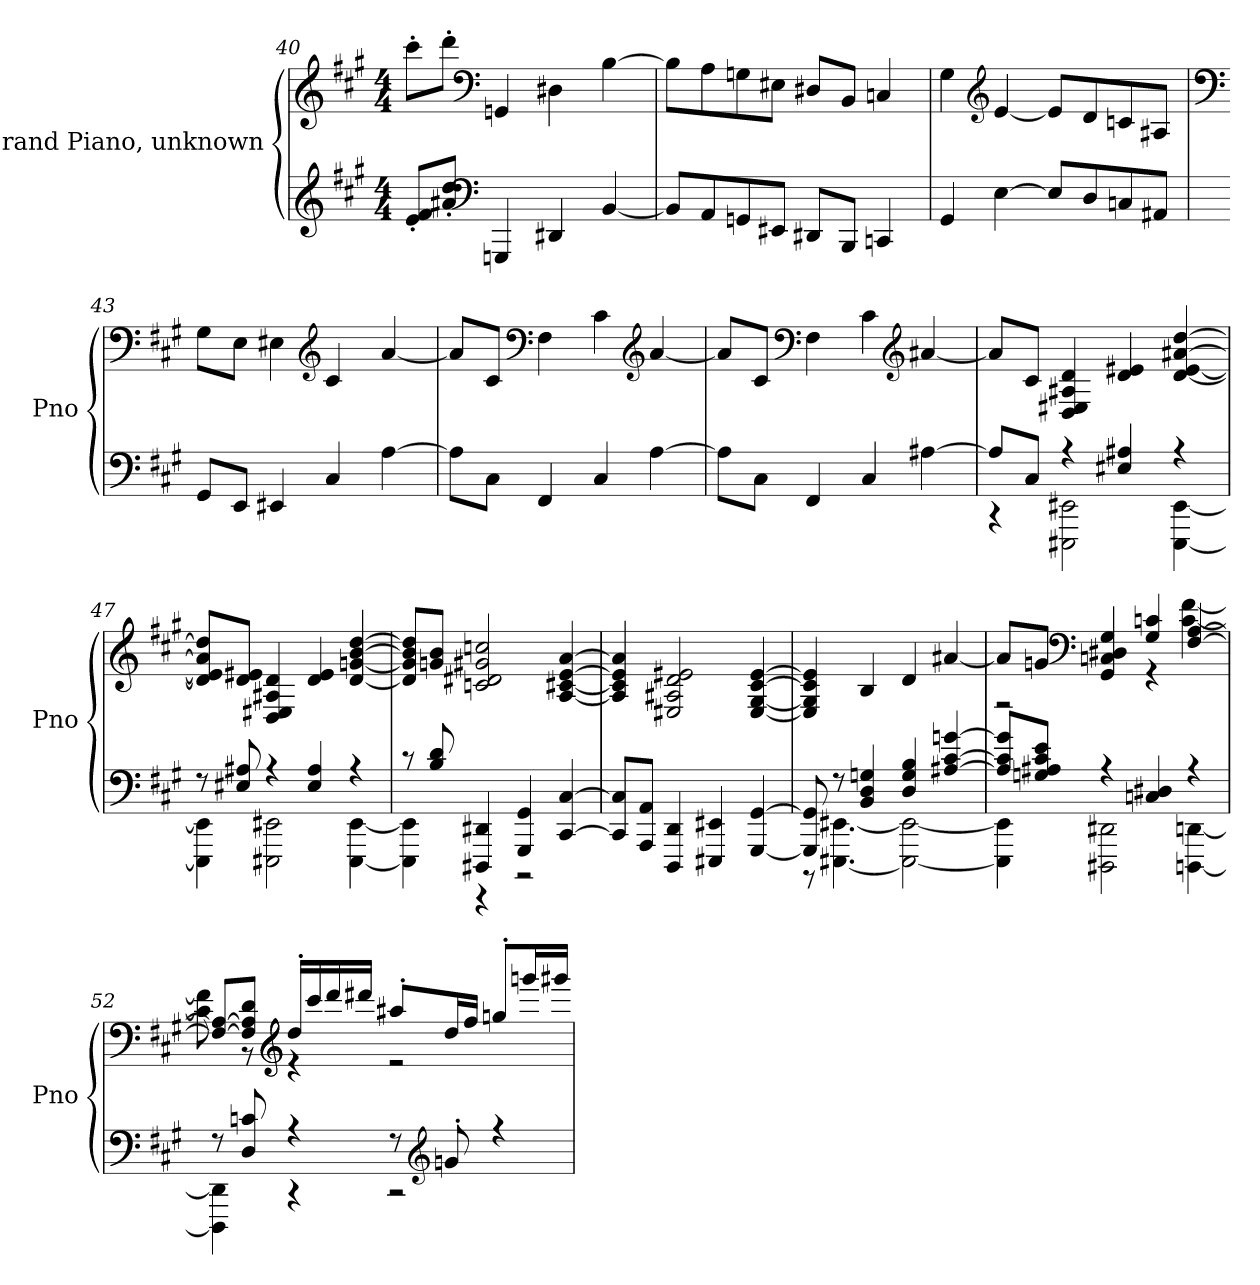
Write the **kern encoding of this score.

**kern	**kern
*part1	*part1
*staff2	*staff1
*I"Grand Piano, unknown	*
*I'Pno	*
!!LO:PB:g=z
*clefG2	*clefG2
*k[f#c#g#]	*k[f#c#g#]
*M4/4	*M4/4
=40	=40
8e/' 8f#/'L	8ccc#'\L
8a#X/' 8dd/'J	8ddd'\J
*clefF4	*clefF4
4GGGn/	4GGn/
4DD#X/	4D#X\
[4BB/	[4B\
=41	=41
8BB/L]	8B\L]
8AA/	8A\
8GGn/	8Gn\
8EE#X/J	8E#X\J
8DD#X/L	8D#X/L
8BBB/J	8BB/J
4CCn/	4Cn/
=42	=42
4GG#/	4G#\
*	*clefG2
[4E\	[4e/
8E/L]	8e/L]
8D/	8d/
8Cn/	8cn/
8AA#X/J	8A#X/J
=43	=43
*	*clefF4
8GG#/L	8G#\L
8EE/J	8E\J
4EE#X/	4E#X\
*	*clefG2
4C#/	4c#/
[4A\	[4a/
!!LO:LB:g=z
=44	=44
8A\L]	8a/L]
8C#\J	8c#/J
*	*clefF4
4FF#/	4F#\
4C#/	4c#\
*	*clefG2
[4A\	[4a/
=45	=45
8A\L]	8a/L]
8C#\J	8c#/J
*	*clefF4
4FF#/	4F#\
4C#/	4c#\
*	*clefG2
[4A#X\	[4a#X/
=46	=46
*^	*
8A#/L]	4r	8a#/L]
8C#/J	.	8c#/J
4r	2EEE#X\ 2EE#X\	4D/ 4E#X/ 4A#X/ 4d/
4E#X/ 4A#X/	.	4d/ 4e#X/
4r	[4EEE#\ [4EE#\	[4d/ [4e#/ [4a#X/ [4dd/
=47	=47	=47
8r	4EEE#\] 4EE#\]	8d/] 8e#/] 8a#/] 8dd/]L
8E#X/ 8A#X/	.	8d/ 8e#X/J
4r	2EEE#X\ 2EE#X\	4D/ 4E#X/ 4A#X/ 4d/
4E#/ 4A#/	.	4d/ 4e#/
4r	[4EEE#\ [4EE#\	[4d/ [4gn/ [4b/ [4dd/
!!LO:LB:g=z
=48	=48	=48
8r	4EEE#\] 4EE#\]	8d/] 8g/] 8b/] 8dd/]L
8B/ 8d/	.	8gn/ 8b/J
4DDD#X/ 4DD#X/	4r	2cn/ 2d#X/ 2g#X/ 2ccn/
4GGG#/ 4GG#/	2r	.
[4CC#/ [4C#/	.	[4A/ [4c#X/ [4e/ [4a/
*v	*v	*
=49	=49
8CC#/] 8C#/]L	4A/] 4c#/] 4e/] 4a/]
8AAA/ 8AA/J	.
4DDD/ 4DD/	2E#X/ 2A#X/ 2d/ 2e#X/
4EEE#X/ 4EE#X/	.
[4GGG#/ [4GG#/	[4E#/ [4G#/ [4c#/ [4e#/
=50	=50
*^	*
8GGG#/] 8GG#/]	8r	4E#/] 4G#/] 4c#/] 4e#/]
8r	[4.EEE#X\ [4.EE#X\	.
4BB/ 4D/ 4Gn/	.	4B/
4D/ 4G/ 4B/	2EEE#\_ 2EE#\_	4d/
[4A#X/ [4c#/ [4gn/	.	[4a#X/
=51	=51	=51
*	*	*^
8A#/] 8c#/] 8g/]L	4EEE#\] 4EE#\]	8a#/L]	2r
8Gn/ 8A#X/ 8c#/ 8e/J	.	8gn/J	.
*	*	*clefF4	*
4r	2DDD#X\ 2DD#X\	4GG#/ 4Cn/ 4D#X/ 4G#/	.
4Cn/ 4D#X/	.	4G#/ 4cn/	4r
4r	[4DDDn\ [4DDn\	[4F#/ [4A/	[4c\ [4f#\
!!LO:LB:g=z	!!
=52	=52	=52	=52
8r	4DDD\] 4DD\]	8F#/_ 8A/_L	8c\] 8f#\]
8D/ 8cn/	.	8F#/] 8A/] 8d/J	8r
*	*	*clefG2	*
4r	4r	16dd'/LL	4r
.	.	16ccc#/	.
.	.	16ddd/	.
.	.	16ddd#X/JJ	.
8r	2r	8aa#X'/L	2r
*clefG2	*	*	*
8gn'/	.	16dd/L	.
.	.	16ff#/JJ	.
4r	.	8ggn'/L	.
.	.	16gggn/L	.
.	.	16ggg#X/JJ	.
*v	*v	*	*
*	*v	*v
=	=
*-	*-
